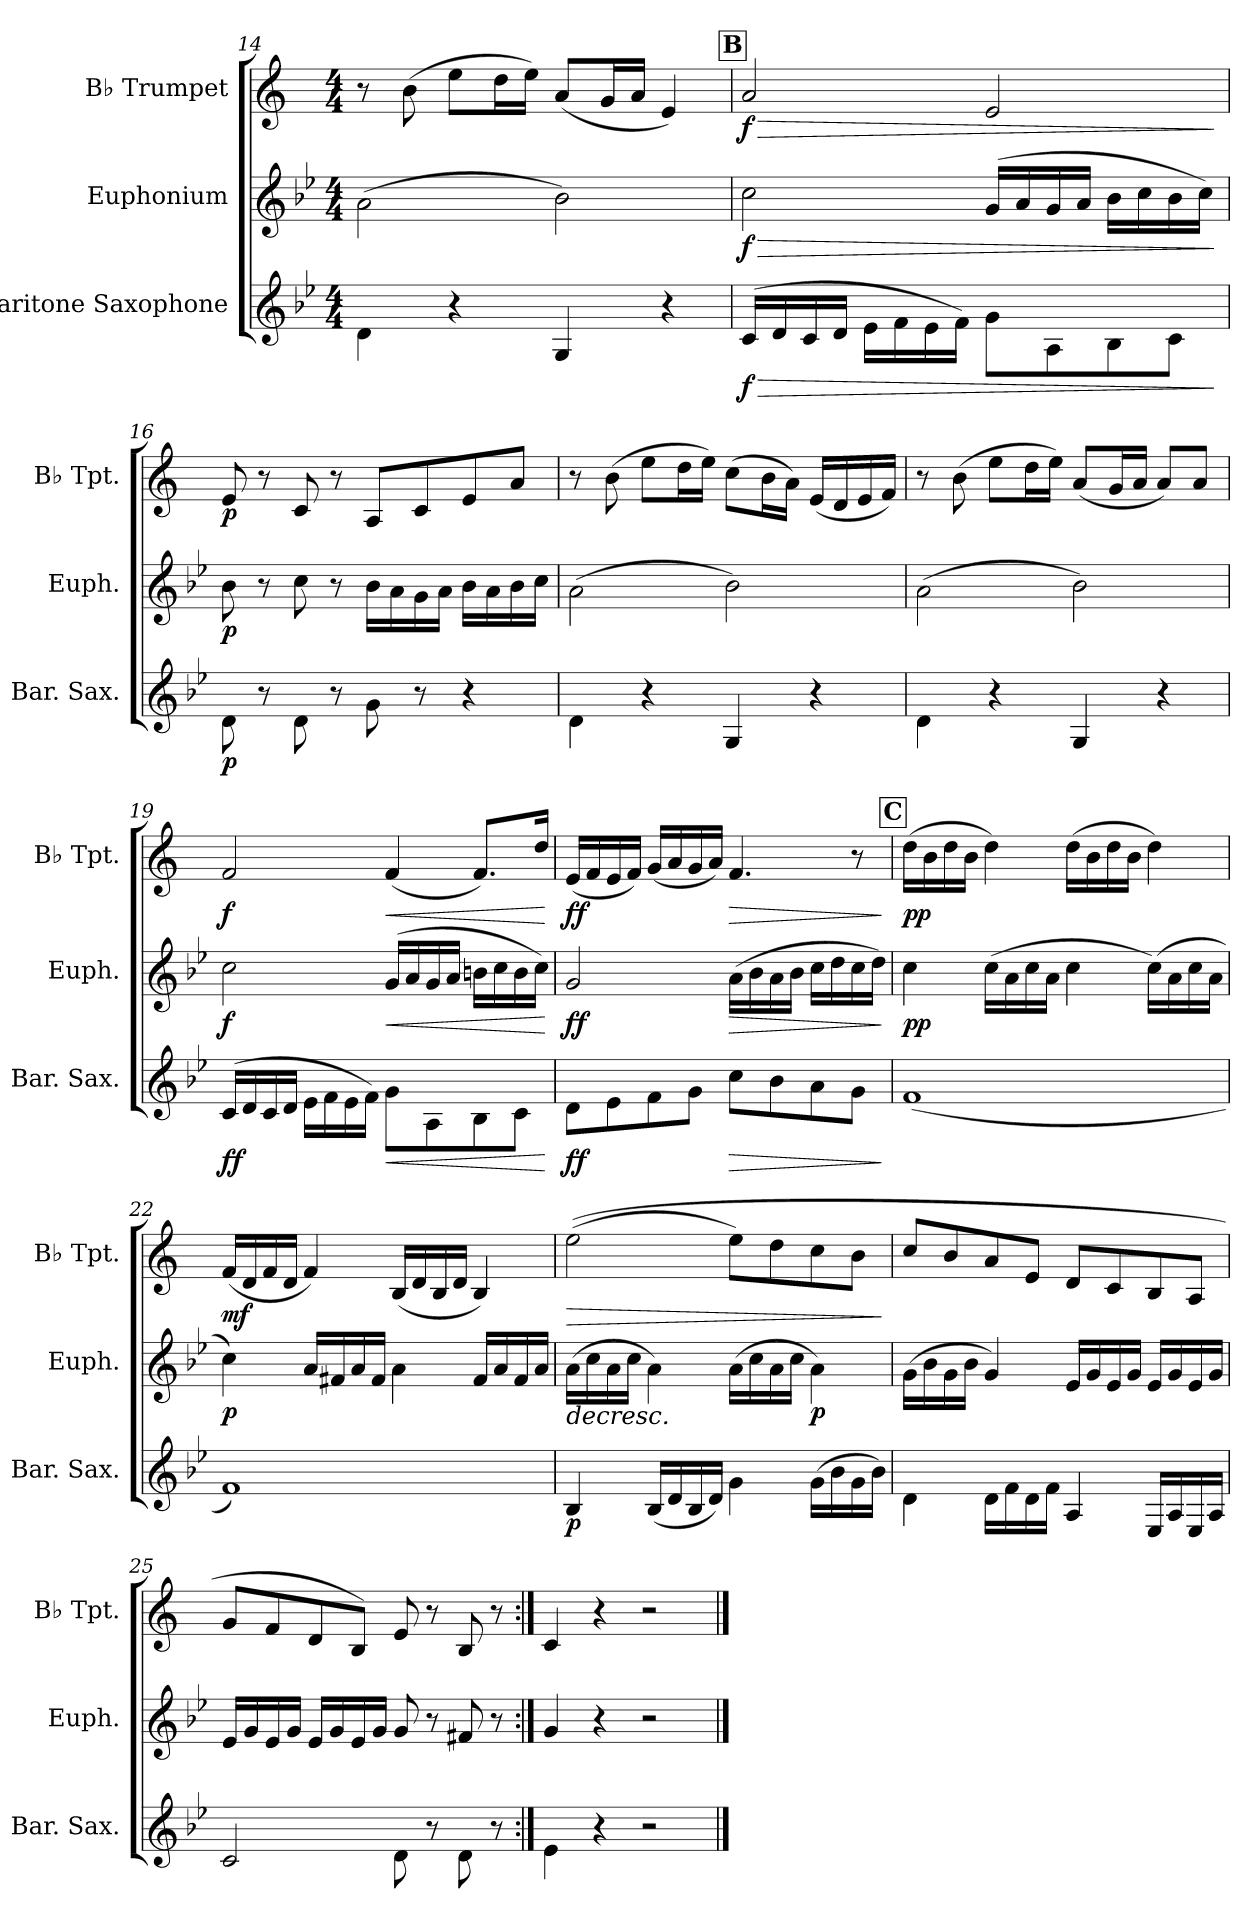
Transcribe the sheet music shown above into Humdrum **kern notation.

**kern	**dynam	**kern	**dynam	**kern	**dynam
*part3	*part3	*part2	*part2	*part1	*part1
*staff3	*staff3	*staff2	*staff2	*staff1	*staff1
*I"Baritone Saxophone	*	*I"Euphonium	*	*I"B♭ Trumpet	*
*I'Bar. Sax.	*	*I'Euph.	*	*I'B♭ Tpt.	*
*clefG2	*	*clefG2	*	*clefG2	*
*ITrd12c21	*	*ITrd8c14	*	*ITrd1c2	*
*k[b-e-]	*	*k[b-e-]	*	*k[b-e-]	*
*M4/4	*	*M4/4	*	*M4/4	*
=14	=14	=14	=14	=14	=14
4D\	.	(2A\	.	8r	.
.	.	.	.	(8a\	.
4r	.	.	.	8dd\L	.
.	.	.	.	16cc\L	.
.	.	.	.	16dd\JJ)	.
4GG/	.	2B-\)	.	(8g/L	.
.	.	.	.	16f/L	.
.	.	.	.	16g/JJ	.
4r	.	.	.	4d/)	.
!!LO:LB:g=z
!!LO:REH:place=s1:a:B:fs=14:t=B
=15	=15	=15	=15	=15	=15
!	!LO:HP:b	!	!LO:HP:b	!	!LO:HP:b
!	!LO:DY:n=1:b	!	!LO:DY:n=1:b	!	!LO:DY:n=1:b
(16C/LL	> f	2c\	> f	2g/	> f
16D/	.	.	.	.	.
16C/	.	.	.	.	.
16D/JJ	.	.	.	.	.
16E-\LL	.	.	.	.	.
16F\	.	.	.	.	.
16E-\	.	.	.	.	.
16F\JJ)	.	.	.	.	.
8G\L	.	(16G/LL	.	2d/	.
.	.	16A/	.	.	.
8AA\	.	16G/	.	.	.
.	.	16A/JJ	.	.	.
8BB-\	.	16B-\LL	.	.	.
.	.	16c\	.	.	.
8C\J	.	16B-\	.	.	.
.	.	16c\JJ)	.	.	.
.	]	.	]	.	]
=16	=16	=16	=16	=16	=16
!	!LO:DY:b	!	!LO:DY:b	!	!LO:DY:b
8D\	p	8B-\	p	8d/	p
8r	.	8r	.	8r	.
8D\	.	8c\	.	8B-/	.
8r	.	8r	.	8r	.
8G\	.	16B-\LL	.	8G/L	.
.	.	16A\	.	.	.
8r	.	16G\	.	8B-/	.
.	.	16A\JJ	.	.	.
4r	.	16B-\LL	.	8d/	.
.	.	16A\	.	.	.
.	.	16B-\	.	8g/J	.
.	.	16c\JJ	.	.	.
=17	=17	=17	=17	=17	=17
4D\	.	(2A\	.	8r	.
.	.	.	.	(8a\	.
4r	.	.	.	8dd\L	.
.	.	.	.	16cc\L	.
.	.	.	.	16dd\JJ)	.
4GG/	.	2B-\)	.	(8b-\L	.
.	.	.	.	16a\L	.
.	.	.	.	16g\JJ)	.
4r	.	.	.	(16d/LL	.
.	.	.	.	16c/	.
.	.	.	.	16d/	.
.	.	.	.	16e-/JJ)	.
!!LO:LB:g=z
=18	=18	=18	=18	=18	=18
4D\	.	(2A\	.	8r	.
.	.	.	.	(8a\	.
4r	.	.	.	8dd\L	.
.	.	.	.	16cc\L	.
.	.	.	.	16dd\JJ)	.
4GG/	.	2B-\)	.	(8g/L	.
.	.	.	.	16f/L	.
.	.	.	.	16g/JJ	.
4r	.	.	.	8g/L)	.
.	.	.	.	8g/J	.
=19	=19	=19	=19	=19	=19
!	!LO:DY:b	!	!	!	!
!	!LO:DY:n=1:b	!	!LO:DY:b	!	!LO:DY:b
(16C/LL	f f	2c\	f	2e-/	f
16D/	.	.	.	.	.
16C/	.	.	.	.	.
16D/JJ	.	.	.	.	.
16E-\LL	.	.	.	.	.
16F\	.	.	.	.	.
16E-\	.	.	.	.	.
16F\JJ)	.	.	.	.	.
!	!LO:HP:b	!	!LO:HP:b	!	!LO:HP:b
8G\L	<	(16G/LL	<	(4e-/	<
.	.	16A/	.	.	.
8AA\	.	16G/	.	.	.
.	.	16A/JJ	.	.	.
8BB-\	.	16Bn\LL	.	8.e-/L)	.
.	.	16c\	.	.	.
8C\J	.	16B\	.	.	.
.	.	16c\JJ)	.	16cc/Jk	.
.	[	.	[	.	[
=20	=20	=20	=20	=20	=20
!	!LO:DY:b	!	!LO:DY:b	!	!LO:DY:b
8D\L	ff	2G/	ff	(16d/LL	ff
.	.	.	.	16e-/	.
8E-\	.	.	.	16d/	.
.	.	.	.	16e-/JJ)	.
8F\	.	.	.	(16f/LL	.
.	.	.	.	16g/	.
8G\J	.	.	.	16f/	.
.	.	.	.	16g/JJ)	.
!	!LO:HP:b	!	!LO:HP:b	!	!LO:HP:b
8c\L	>	(16A\LL	>	4.e-/	>
.	.	16B-\	.	.	.
8B-\	.	16A\	.	.	.
.	.	16B-\JJ	.	.	.
8A\	.	16c\LL	.	.	.
.	.	16d\	.	.	.
8G\J	.	16c\	.	8r	.
.	.	16d\JJ)	.	.	.
.	]	.	]	.	]
!!LO:LB:g=z
!!LO:REH:place=s1:a:B:fs=14:t=C
=21	=21	=21	=21	=21	=21
!	!	!	!LO:DY:b	!	!LO:DY:b
(1F	.	4c\	pp	(16cc\LL	pp
.	.	.	.	16a\	.
.	.	.	.	16cc\	.
.	.	.	.	16a\JJ	.
.	.	(16c\LL	.	4cc\)	.
.	.	16A\	.	.	.
.	.	16c\	.	.	.
.	.	16A\JJ	.	.	.
.	.	4c\	.	(16cc\LL	.
.	.	.	.	16a\	.
.	.	.	.	16cc\	.
.	.	.	.	16a\JJ	.
.	.	(16c\LL)	.	4cc\)	.
.	.	16A\	.	.	.
.	.	16c\	.	.	.
.	.	16A\JJ	.	.	.
=22	=22	=22	=22	=22	=22
!	!	!	!LO:DY:b	!	!LO:DY:b
1F)	.	4c\)	p	(16e-/LL	mf
.	.	.	.	16c/	.
.	.	.	.	16e-/	.
.	.	.	.	16c/JJ	.
.	.	16A/LL	.	4e-/)	.
.	.	16F#X/	.	.	.
.	.	16A/	.	.	.
.	.	16F#/JJ	.	.	.
.	.	4A\	.	(16A/LL	.
.	.	.	.	16c/	.
.	.	.	.	16A/	.
.	.	.	.	16c/JJ	.
.	.	16F#/LL	.	4A/)	.
.	.	16A/	.	.	.
.	.	16F#/	.	.	.
.	.	16A/JJ	.	.	.
!!LO:PB:g=z
=23	=23	=23	=23	=23	=23
!	!LO:DY:b	!	!LO:HP:b	!	!LO:HP:b
4BB-/	p	(16A\LL	>	((2dd\	>
.	.	16c\	.	.	.
.	.	16A\	.	.	.
.	.	16c\JJ	.	.	.
(16BB-/LL	.	4A\)	.	.	.
16D/	.	.	.	.	.
16BB-/	.	.	.	.	.
16D/JJ)	.	.	.	.	.
4G\	.	(16A\LL	.	8dd\L)	.
.	.	16c\	.	.	.
.	.	16A\	.	8cc\	.
.	.	16c\JJ	.	.	.
!	!	!	!LO:DY:b	!	!
(16G\LL	.	4A\)	p	8b-\	.
16B-\	.	.	.	.	.
16G\	.	.	.	8a\J	.
16B-\JJ)	.	.	.	.	.
.	.	.	]	.	]
=24	=24	=24	=24	=24	=24
4D\	.	(16G\LL	.	8b-/L	.
.	.	16B-\	.	.	.
.	.	16G\	.	8a/	.
.	.	16B-\JJ	.	.	.
16D\LL	.	4G/)	.	8g/	.
16F\	.	.	.	.	.
16D\	.	.	.	8d/J	.
16F\JJ	.	.	.	.	.
4AA/	.	16E-/LL	.	8c/L	.
.	.	16G/	.	.	.
.	.	16E-/	.	8B-/	.
.	.	16G/JJ	.	.	.
16EE-/LL	.	16E-/LL	.	8A/	.
16AA/	.	16G/	.	.	.
16EE-/	.	16E-/	.	8G/J	.
16AA/JJ	.	16G/JJ	.	.	.
!!LO:LB:g=z
=25	=25	=25	=25	=25	=25
2C/	.	16E-/LL	.	8f/L	.
.	.	16G/	.	.	.
.	.	16E-/	.	8e-/	.
.	.	16G/JJ	.	.	.
.	.	16E-/LL	.	8c/	.
.	.	16G/	.	.	.
.	.	16E-/	.	8A/J)	.
.	.	16G/JJ	.	.	.
8D\	.	8G/	.	8d/	.
8r	.	8r	.	8r	.
8D\	.	8F#X/	.	8A/	.
8r	.	8r	.	8r	.
=26:|!	=26:|!	=26:|!	=26:|!	=26:|!	=26:|!
4E-\	.	4G/	.	4B-/	.
4r	.	4r	.	4r	.
2r	.	2r	.	2r	.
==	==	==	==	==	==
*-	*-	*-	*-	*-	*-
